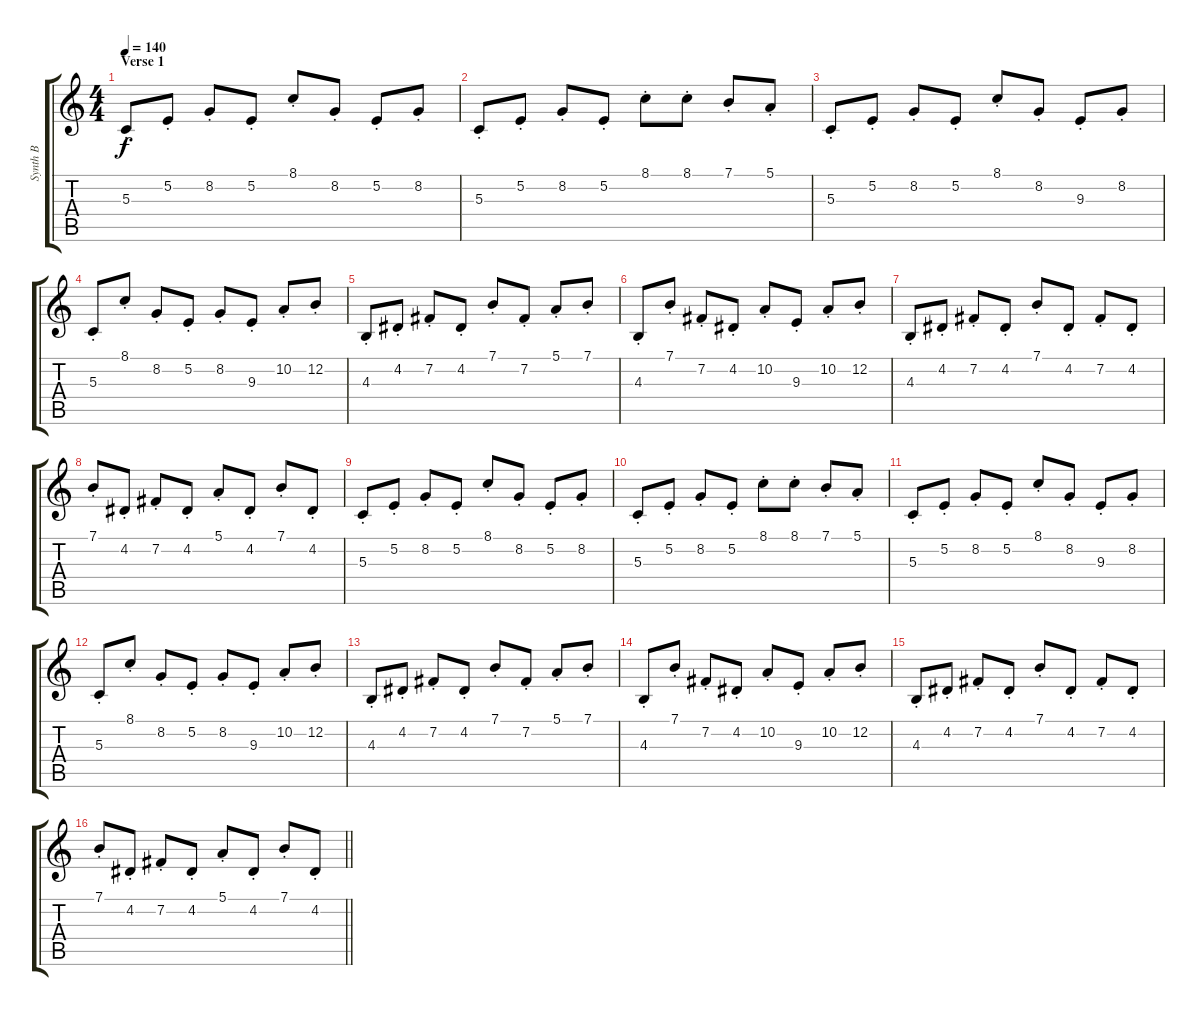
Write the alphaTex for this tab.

\track ("Synth B" "Synth B") {instrument orchestralharp}
\staff {score tabs}
\tuning (E4 B3 G3 D3 A2 E2) {hide}
\ts (4 4)
\section ("" "Verse 1")
\tempo 140
\clef g2
\ks c
5.3{st}.8{dy f} 5.2{st}.8 8.2{st}.8 5.2{st}.8 8.1{st}.8 8.2{st}.8 5.2{st}.8 8.2{st}.8 |
5.3{st}.8 5.2{st}.8 8.2{st}.8 5.2{st}.8 8.1{st}.8 8.1{st}.8 7.1{st}.8 5.1{st}.8 |
5.3{st}.8 5.2{st}.8 8.2{st}.8 5.2{st}.8 8.1{st}.8 8.2{st}.8 9.3{st}.8 8.2{st}.8 |
5.3{st}.8 8.1{st}.8 8.2{st}.8 5.2{st}.8 8.2{st}.8 9.3{st}.8 10.2{st}.8 12.2{st}.8 |
4.3{st}.8 4.2{st}.8 7.2{st}.8 4.2{st}.8 7.1{st}.8 7.2{st}.8 5.1{st}.8 7.1{st}.8 |
4.3{st}.8 7.1{st}.8 7.2{st}.8 4.2{st}.8 10.2{st}.8 9.3{st}.8 10.2{st}.8 12.2{st}.8 |
4.3{st}.8 4.2{st}.8 7.2{st}.8 4.2{st}.8 7.1{st}.8 4.2{st}.8 7.2{st}.8 4.2{st}.8 |
7.1{st}.8 4.2{st}.8 7.2{st}.8 4.2{st}.8 5.1{st}.8 4.2{st}.8 7.1{st}.8 4.2{st}.8 |
5.3{st}.8 5.2{st}.8 8.2{st}.8 5.2{st}.8 8.1{st}.8 8.2{st}.8 5.2{st}.8 8.2{st}.8 |
5.3{st}.8 5.2{st}.8 8.2{st}.8 5.2{st}.8 8.1{st}.8 8.1{st}.8 7.1{st}.8 5.1{st}.8 |
5.3{st}.8 5.2{st}.8 8.2{st}.8 5.2{st}.8 8.1{st}.8 8.2{st}.8 9.3{st}.8 8.2{st}.8 |
5.3{st}.8 8.1{st}.8 8.2{st}.8 5.2{st}.8 8.2{st}.8 9.3{st}.8 10.2{st}.8 12.2{st}.8 |
4.3{st}.8 4.2{st}.8 7.2{st}.8 4.2{st}.8 7.1{st}.8 7.2{st}.8 5.1{st}.8 7.1{st}.8 |
4.3{st}.8 7.1{st}.8 7.2{st}.8 4.2{st}.8 10.2{st}.8 9.3{st}.8 10.2{st}.8 12.2{st}.8 |
4.3{st}.8 4.2{st}.8 7.2{st}.8 4.2{st}.8 7.1{st}.8 4.2{st}.8 7.2{st}.8 4.2{st}.8 |
\barLineRight lightlight
7.1{st}.8 4.2{st}.8 7.2{st}.8 4.2{st}.8 5.1{st}.8 4.2{st}.8 7.1{st}.8 4.2{st}.8
